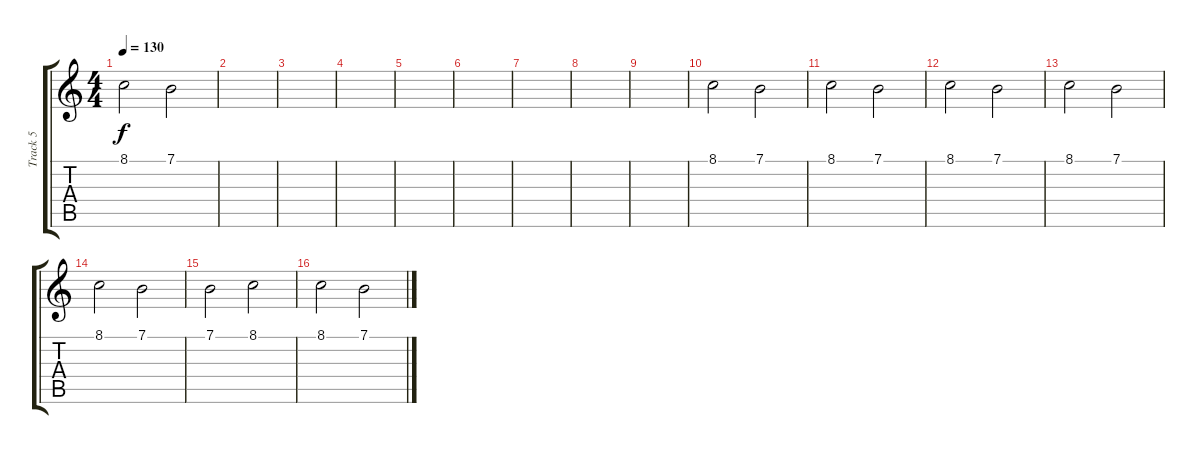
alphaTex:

\track ("Track 5" "Track 5") {instrument violin}
\staff {score tabs}
\tuning (E4 B3 G3 D3 A2 E2) {hide}
\ts (4 4)
\tempo 130
\clef g2
\ks c
8.1.2{dy f} 7.1.2 |
|
|
|
|
|
|
|
|
8.1.2 7.1.2 |
8.1.2 7.1.2 |
8.1.2 7.1.2 |
8.1.2 7.1.2 |
8.1.2 7.1.2 |
7.1.2 8.1.2 |
8.1.2 7.1.2
